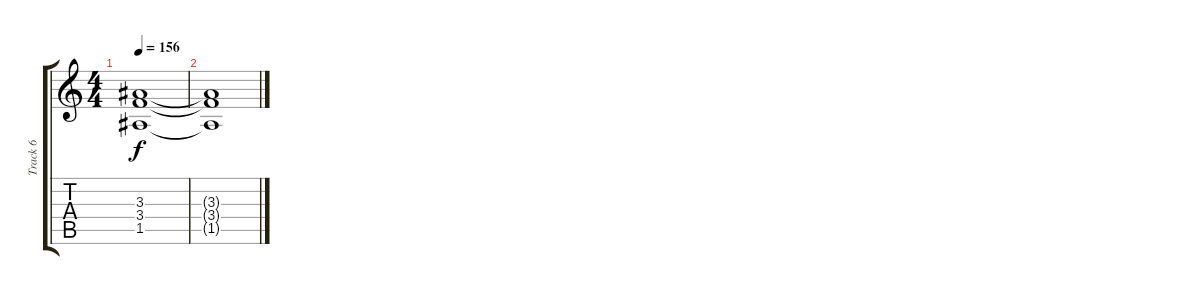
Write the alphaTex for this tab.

\track ("Track 6" "Track 6") {instrument overdrivenguitar}
\staff {score tabs}
\tuning (E4 B3 G3 D3 A2 E2) {hide}
\ts (4 4)
\tempo 156
\clef g2
\ks c
(3.3{t} 3.4{t} 1.5{t}).1{dy f} |
(3.3{t} 3.4{t} 1.5{t}).1
